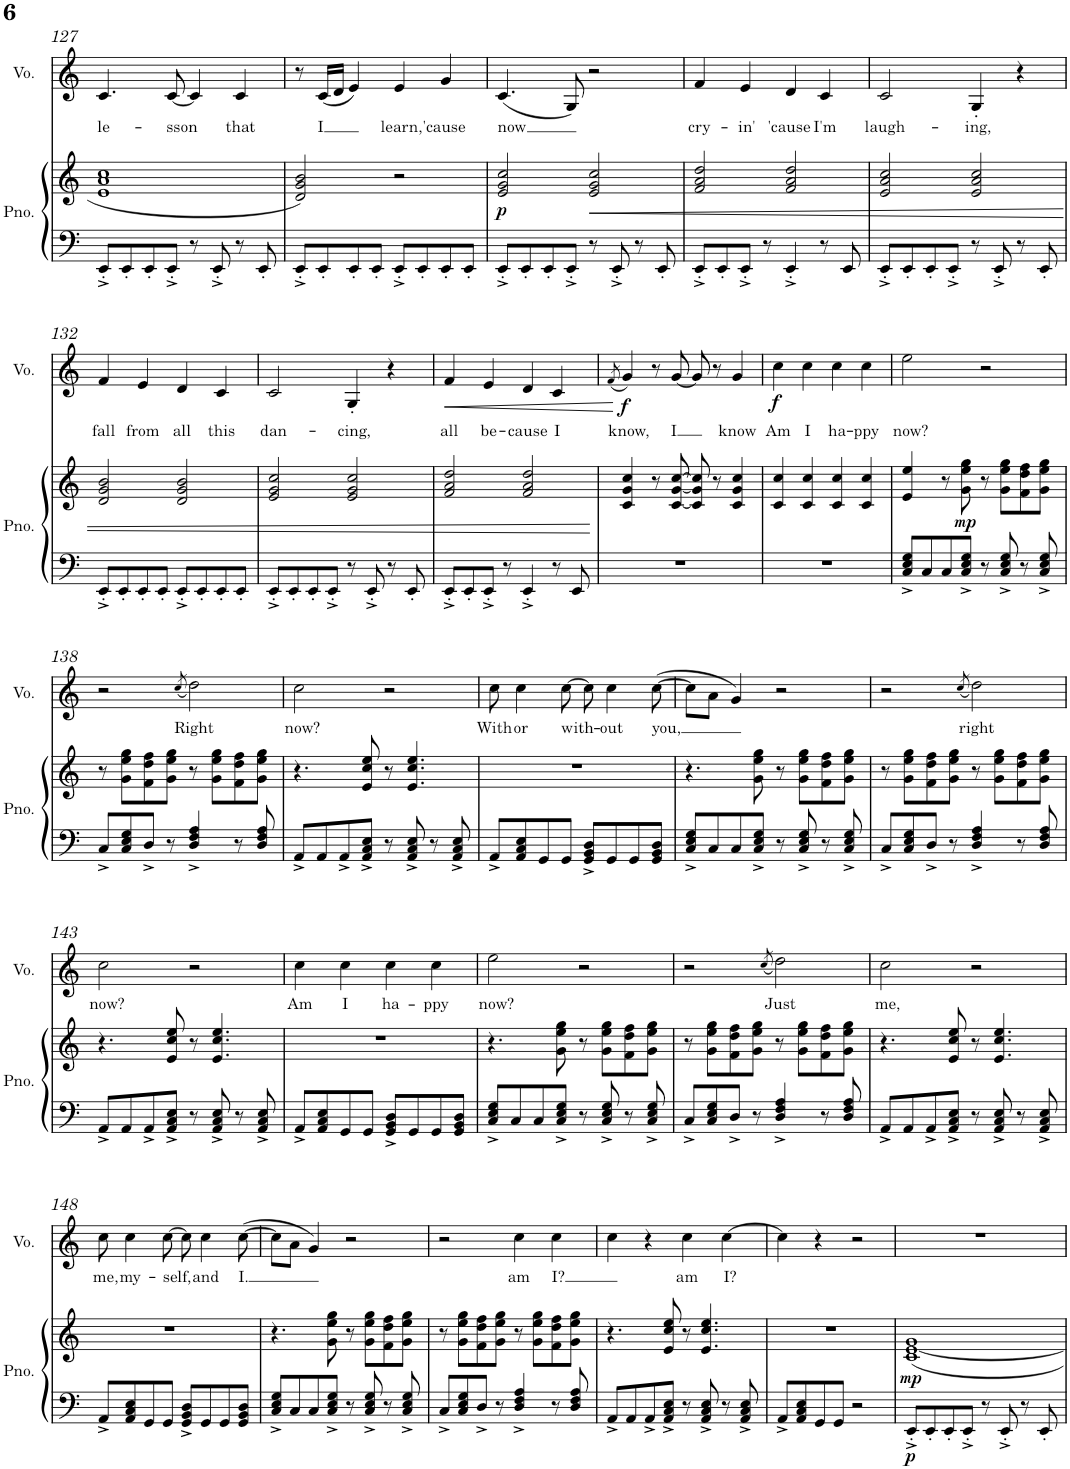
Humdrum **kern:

**kern	**kern	**dynam	**kern	**text	**dynam
*part2	*part2	*part2	*part1	*part1	*part1
*staff3	*staff2	*staff2/3	*staff1	*staff1	*staff1
*I"Piano	*	*	*I"Voice	*	*
*I'Pno.	*	*	*I'Vo.	*	*
!!LO:PB:g=z
*clefF4	*clefG2	*	*clefG2	*	*
*k[]	*k[]	*	*k[]	*	*
*M4/4	*M4/4	*	*M4/4	*	*
=127	=127	=127	=127	=127	=127
!	!	!	!	!LO:LY:b	!
8EE'^/L	1e 1a 1cc	.	4.c/	le-	.
8EE'/	.	.	.	.	.
8EE'/	.	.	.	.	.
!	!	!	!	!LO:LY:b	!
8EE'^/J	.	.	[8c/	-sson	.
8r	.	.	4c/]	.	.
8EE'^/	.	.	.	.	.
!	!	!	!	!LO:LY:b	!
8r	.	.	4c/	that	.
8EE'/	.	.	.	.	.
=128	=128	=128	=128	=128	=128
8EE'^/L	2d/ 2g/ 2b/	.	8r	.	.
!	!	!	!	!LO:LY:b	!
8EE'/	.	.	(16c/LL	I	.
.	.	.	16d/JJ	.	.
8EE'/	.	.	4e/)	.	.
8EE'/J	.	.	.	.	.
!	!	!	!	!LO:LY:b	!
8EE'^/L	2r	.	4e/	learn,	.
8EE'/	.	.	.	.	.
!	!	!	!	!LO:LY:b	!
8EE'/	.	.	4g/	'cause	.
8EE'/J	.	.	.	.	.
=129	=129	=129	=129	=129	=129
!	!	!LO:DY:b	!	!LO:LY:b	!
8EE'^/L	2e/ 2g/ 2cc/	p	(4.c/	now	.
8EE'/	.	.	.	.	.
8EE'/	.	.	.	.	.
8EE'^/J	.	.	8G/)	.	.
!	!	!LO:HP:b	!	!	!
8r	2e/ 2g/ 2cc/	<	2r	.	.
8EE'^/	.	.	.	.	.
8r	.	.	.	.	.
8EE'/	.	.	.	.	.
=130	=130	=130	=130	=130	=130
!	!	!	!	!LO:LY:b	!
8EE'^/L	2f/ 2a/ 2dd/	.	4f/	cry-	.
8EE'/	.	.	.	.	.
!	!	!	!	!LO:LY:b	!
8EE'^/J	.	.	4e/	-in'	.
8r	.	.	.	.	.
!	!	!	!	!LO:LY:b	!
4EE'^/	2f/ 2a/ 2dd/	.	4d/	'cause	.
!	!	!	!	!LO:LY:b	!
8r	.	.	4c/	I'm	.
8EE/	.	.	.	.	.
=131	=131	=131	=131	=131	=131
!	!	!	!	!LO:LY:b	!
8EE'^/L	2e/ 2a/ 2cc/	.	2c/	laugh-	.
8EE'/	.	.	.	.	.
8EE'/	.	.	.	.	.
8EE'^/J	.	.	.	.	.
!	!	!	!	!LO:LY:b	!
8r	2e/ 2a/ 2cc/	.	4G'/	-ing,	.
8EE'^/	.	.	.	.	.
8r	.	.	4r	.	.
8EE'/	.	.	.	.	.
!!LO:LB:g=z
=132	=132	=132	=132	=132	=132
!	!	!	!	!LO:LY:b	!
8EE'^/L	2d/ 2g/ 2b/	.	4f/	fall	.
8EE'/	.	.	.	.	.
!	!	!	!	!LO:LY:b	!
8EE'/	.	.	4e/	from	.
8EE'/J	.	.	.	.	.
!	!	!	!	!LO:LY:b	!
8EE'^/L	2d/ 2g/ 2b/	.	4d/	all	.
8EE'/	.	.	.	.	.
!	!	!	!	!LO:LY:b	!
8EE'/	.	.	4c/	this	.
8EE'/J	.	.	.	.	.
=133	=133	=133	=133	=133	=133
!	!	!	!	!LO:LY:b	!
8EE'^/L	2e/ 2g/ 2cc/	.	2c/	dan-	.
8EE'/	.	.	.	.	.
8EE'/	.	.	.	.	.
8EE'^/J	.	.	.	.	.
!	!	!	!	!LO:LY:b	!
8r	2e/ 2g/ 2cc/	.	4G'/	-cing,	.
8EE'^/	.	.	.	.	.
8r	.	.	4r	.	.
8EE'/	.	.	.	.	.
=134	=134	=134	=134	=134	=134
!	!	!	!	!LO:LY:b	!LO:HP:b
8EE'^/L	2f/ 2a/ 2dd/	.	4f/	all	<
8EE'/	.	.	.	.	.
!	!	!	!	!LO:LY:b	!
8EE'^/J	.	.	4e/	be-	.
8r	.	.	.	.	.
!	!	!	!	!LO:LY:b	!
4EE'^/	2f/ 2a/ 2dd/	.	4d/	-cause	.
!	!	!	!	!LO:LY:b	!
8r	.	.	4c/	I	.
8EE/	.	.	.	.	.
.	.	[	.	.	[
=135	=135	=135	=135	=135	=135
.	.	.	(8qf/	.	.
!	!	!	!	!LO:LY:b	!LO:DY:b
1r	4c/ 4g/ 4cc/	.	4g/)	know,	f
.	8r	.	8r	.	.
!	!	!	!	!LO:LY:b	!
.	[8c/ [8g/ [8cc/	.	[8g/	I	.
.	8c/] 8g/] 8cc/]	.	8g/]	.	.
.	8r	.	8r	.	.
!	!	!	!	!LO:LY:b	!
.	4c/ 4g/ 4cc/	.	4g/	know	.
=136	=136	=136	=136	=136	=136
!	!	!	!	!LO:LY:b	!LO:DY:b
1r	4c/ 4cc/	.	4cc\	Am	f
!	!	!	!	!LO:LY:b	!
.	4c/ 4cc/	.	4cc\	I	.
!	!	!	!	!LO:LY:b	!
.	4c/ 4cc/	.	4cc\	ha-	.
!	!	!	!	!LO:LY:b	!
.	4c/ 4cc/	.	4cc\	-ppy	.
=137	=137	=137	=137	=137	=137
!	!	!	!	!LO:LY:b	!
8C/^ 8E/^ 8G/^L	4e/ 4ee/	.	2ee\	now?	.
8C/	.	.	.	.	.
8C/	8r	.	.	.	.
!	!	!LO:DY:b	!	!	!
8C/^ 8E/^ 8G/^J	8g\ 8ee\ 8gg\	mp	.	.	.
8r	8r	.	2r	.	.
8C/^ 8E/^ 8G/^	8g\ 8ee\ 8gg\L	.	.	.	.
8r	8f\ 8dd\ 8ff\	.	.	.	.
8C/^ 8E/^ 8G/^	8g\ 8ee\ 8gg\J	.	.	.	.
!!LO:LB:g=z
=138	=138	=138	=138	=138	=138
8C^/L	8r	.	2r	.	.
8C/ 8E/ 8G/	8g\ 8ee\ 8gg\L	.	.	.	.
8D^/J	8f\ 8dd\ 8ff\	.	.	.	.
8r	8g\ 8ee\ 8gg\J	.	.	.	.
.	.	.	(8qcc/	.	.
!	!	!	!	!LO:LY:b	!
4D/^ 4F/^ 4A/^	8r	.	2dd\)	Right	.
.	8g\ 8ee\ 8gg\L	.	.	.	.
8r	8f\ 8dd\ 8ff\	.	.	.	.
8D/ 8F/ 8A/	8g\ 8ee\ 8gg\J	.	.	.	.
=139	=139	=139	=139	=139	=139
!	!	!	!	!LO:LY:b	!
8AA^/L	4.r	.	2cc\	now?	.
8AA/	.	.	.	.	.
8AA^/	.	.	.	.	.
8AA/^ 8C/^ 8E/^J	8e/ 8cc/ 8ee/	.	.	.	.
8r	8r	.	2r	.	.
8AA/^ 8C/^ 8E/^	4.e/ 4.cc/ 4.ee/	.	.	.	.
8r	.	.	.	.	.
8AA/^ 8C/^ 8E/^	.	.	.	.	.
=140	=140	=140	=140	=140	=140
!	!	!	!	!LO:LY:b	!
8AA^/L	1r	.	8cc\	With	.
!	!	!	!	!LO:LY:b	!
8AA/ 8C/ 8E/	.	.	4cc\	or	.
8GG/	.	.	.	.	.
!	!	!	!	!LO:LY:b	!
8GG/J	.	.	[8cc\	with-	.
8GG/^ 8BB/^ 8D/^L	.	.	8cc\]	.	.
!	!	!	!	!LO:LY:b	!
8GG/	.	.	4cc\	-out	.
8GG/	.	.	.	.	.
!	!	!	!	!LO:LY:b	!
8GG/ 8BB/ 8D/J	.	.	([8cc\	you,	.
=141	=141	=141	=141	=141	=141
8C/^ 8E/^ 8G/^L	4.r	.	8cc\L]	.	.
8C/	.	.	8a\J	.	.
8C/	.	.	4g/)	.	.
8C/^ 8E/^ 8G/^J	8g\ 8ee\ 8gg\	.	.	.	.
8r	8r	.	2r	.	.
8C/^ 8E/^ 8G/^	8g\ 8ee\ 8gg\L	.	.	.	.
8r	8f\ 8dd\ 8ff\	.	.	.	.
8C/^ 8E/^ 8G/^	8g\ 8ee\ 8gg\J	.	.	.	.
=142	=142	=142	=142	=142	=142
8C^/L	8r	.	2r	.	.
8C/ 8E/ 8G/	8g\ 8ee\ 8gg\L	.	.	.	.
8D^/J	8f\ 8dd\ 8ff\	.	.	.	.
8r	8g\ 8ee\ 8gg\J	.	.	.	.
.	.	.	(8qcc/	.	.
!	!	!	!	!LO:LY:b	!
4D/^ 4F/^ 4A/^	8r	.	2dd\)	right	.
.	8g\ 8ee\ 8gg\L	.	.	.	.
8r	8f\ 8dd\ 8ff\	.	.	.	.
8D/ 8F/ 8A/	8g\ 8ee\ 8gg\J	.	.	.	.
!!LO:LB:g=z
=143	=143	=143	=143	=143	=143
!	!	!	!	!LO:LY:b	!
8AA^/L	4.r	.	2cc\	now?	.
8AA/	.	.	.	.	.
8AA^/	.	.	.	.	.
8AA/^ 8C/^ 8E/^J	8e/ 8cc/ 8ee/	.	.	.	.
8r	8r	.	2r	.	.
8AA/^ 8C/^ 8E/^	4.e/ 4.cc/ 4.ee/	.	.	.	.
8r	.	.	.	.	.
8AA/^ 8C/^ 8E/^	.	.	.	.	.
=144	=144	=144	=144	=144	=144
!	!	!	!	!LO:LY:b	!
8AA^/L	1r	.	4cc\	Am	.
8AA/ 8C/ 8E/	.	.	.	.	.
!	!	!	!	!LO:LY:b	!
8GG/	.	.	4cc\	I	.
8GG/J	.	.	.	.	.
!	!	!	!	!LO:LY:b	!
8GG/^ 8BB/^ 8D/^L	.	.	4cc\	ha-	.
8GG/	.	.	.	.	.
!	!	!	!	!LO:LY:b	!
8GG/	.	.	4cc\	-ppy	.
8GG/ 8BB/ 8D/J	.	.	.	.	.
=145	=145	=145	=145	=145	=145
!	!	!	!	!LO:LY:b	!
8C/^ 8E/^ 8G/^L	4.r	.	2ee\	now?	.
8C/	.	.	.	.	.
8C/	.	.	.	.	.
8C/^ 8E/^ 8G/^J	8g\ 8ee\ 8gg\	.	.	.	.
8r	8r	.	2r	.	.
8C/^ 8E/^ 8G/^	8g\ 8ee\ 8gg\L	.	.	.	.
8r	8f\ 8dd\ 8ff\	.	.	.	.
8C/^ 8E/^ 8G/^	8g\ 8ee\ 8gg\J	.	.	.	.
=146	=146	=146	=146	=146	=146
8C^/L	8r	.	2r	.	.
8C/ 8E/ 8G/	8g\ 8ee\ 8gg\L	.	.	.	.
8D^/J	8f\ 8dd\ 8ff\	.	.	.	.
8r	8g\ 8ee\ 8gg\J	.	.	.	.
.	.	.	(8qcc/	.	.
!	!	!	!	!LO:LY:b	!
4D/^ 4F/^ 4A/^	8r	.	2dd\)	Just	.
.	8g\ 8ee\ 8gg\L	.	.	.	.
8r	8f\ 8dd\ 8ff\	.	.	.	.
8D/ 8F/ 8A/	8g\ 8ee\ 8gg\J	.	.	.	.
=147	=147	=147	=147	=147	=147
!	!	!	!	!LO:LY:b	!
8AA^/L	4.r	.	2cc\	me,	.
8AA/	.	.	.	.	.
8AA^/	.	.	.	.	.
8AA/^ 8C/^ 8E/^J	8e/ 8cc/ 8ee/	.	.	.	.
8r	8r	.	2r	.	.
8AA/^ 8C/^ 8E/^	4.e/ 4.cc/ 4.ee/	.	.	.	.
8r	.	.	.	.	.
8AA/^ 8C/^ 8E/^	.	.	.	.	.
!!LO:LB:g=z
=148	=148	=148	=148	=148	=148
!	!	!	!	!LO:LY:b	!
8AA^/L	1r	.	8cc\	me,	.
!	!	!	!	!LO:LY:b	!
8AA/ 8C/ 8E/	.	.	4cc\	my-	.
8GG/	.	.	.	.	.
!	!	!	!	!LO:LY:b	!
8GG/J	.	.	[8cc\	-self,	.
8GG/^ 8BB/^ 8D/^L	.	.	8cc\]	.	.
!	!	!	!	!LO:LY:b	!
8GG/	.	.	4cc\	and	.
8GG/	.	.	.	.	.
!	!	!	!	!LO:LY:b	!
8GG/ 8BB/ 8D/J	.	.	([8cc\	I.	.
=149	=149	=149	=149	=149	=149
8C/^ 8E/^ 8G/^L	4.r	.	8cc\L]	.	.
8C/	.	.	8a\J	.	.
8C/	.	.	4g/)	.	.
8C/^ 8E/^ 8G/^J	8g\ 8ee\ 8gg\	.	.	.	.
8r	8r	.	2r	.	.
8C/^ 8E/^ 8G/^	8g\ 8ee\ 8gg\L	.	.	.	.
8r	8f\ 8dd\ 8ff\	.	.	.	.
8C/^ 8E/^ 8G/^	8g\ 8ee\ 8gg\J	.	.	.	.
=150	=150	=150	=150	=150	=150
8C^/L	8r	.	2r	.	.
8C/ 8E/ 8G/	8g\ 8ee\ 8gg\L	.	.	.	.
8D^/J	8f\ 8dd\ 8ff\	.	.	.	.
8r	8g\ 8ee\ 8gg\J	.	.	.	.
!	!	!	!	!LO:LY:b	!
4D/^ 4F/^ 4A/^	8r	.	4cc\	am	.
.	8g\ 8ee\ 8gg\L	.	.	.	.
!	!	!	!	!LO:LY:b	!
8r	8f\ 8dd\ 8ff\	.	4cc\	I?	.
8D/ 8F/ 8A/	8g\ 8ee\ 8gg\J	.	.	.	.
=151	=151	=151	=151	=151	=151
8AA^/L	4.r	.	4cc\	.	.
8AA/	.	.	.	.	.
8AA^/	.	.	4r	.	.
8AA/^ 8C/^ 8E/^J	8e/ 8cc/ 8ee/	.	.	.	.
!	!	!	!	!LO:LY:b	!
8r	8r	.	4cc\	am	.
8AA/^ 8C/^ 8E/^	4.e/ 4.cc/ 4.ee/	.	.	.	.
!	!	!	!	!LO:LY:b	!
8r	.	.	[4cc\	I?	.
8AA/^ 8C/^ 8E/^	.	.	.	.	.
=152	=152	=152	=152	=152	=152
8AA^/L	1r	.	4cc\]	.	.
8AA/ 8C/ 8E/	.	.	.	.	.
8GG/	.	.	4r	.	.
8GG/J	.	.	.	.	.
2r	.	.	2r	.	.
=153	=153	=153	=153	=153	=153
!	!	!LO:DY:b=2	!	!	!
!	!	!LO:DY:n=1:b	!	!	!
8EE'^/L	1c [1e 1g	p mp	1r	.	.
8EE'/	.	.	.	.	.
8EE'/	.	.	.	.	.
8EE'^/J	.	.	.	.	.
8r	.	.	.	.	.
8EE'^/	.	.	.	.	.
8r	.	.	.	.	.
8EE'/	.	.	.	.	.
=	=	=	=	=	=
*-	*-	*-	*-	*-	*-
